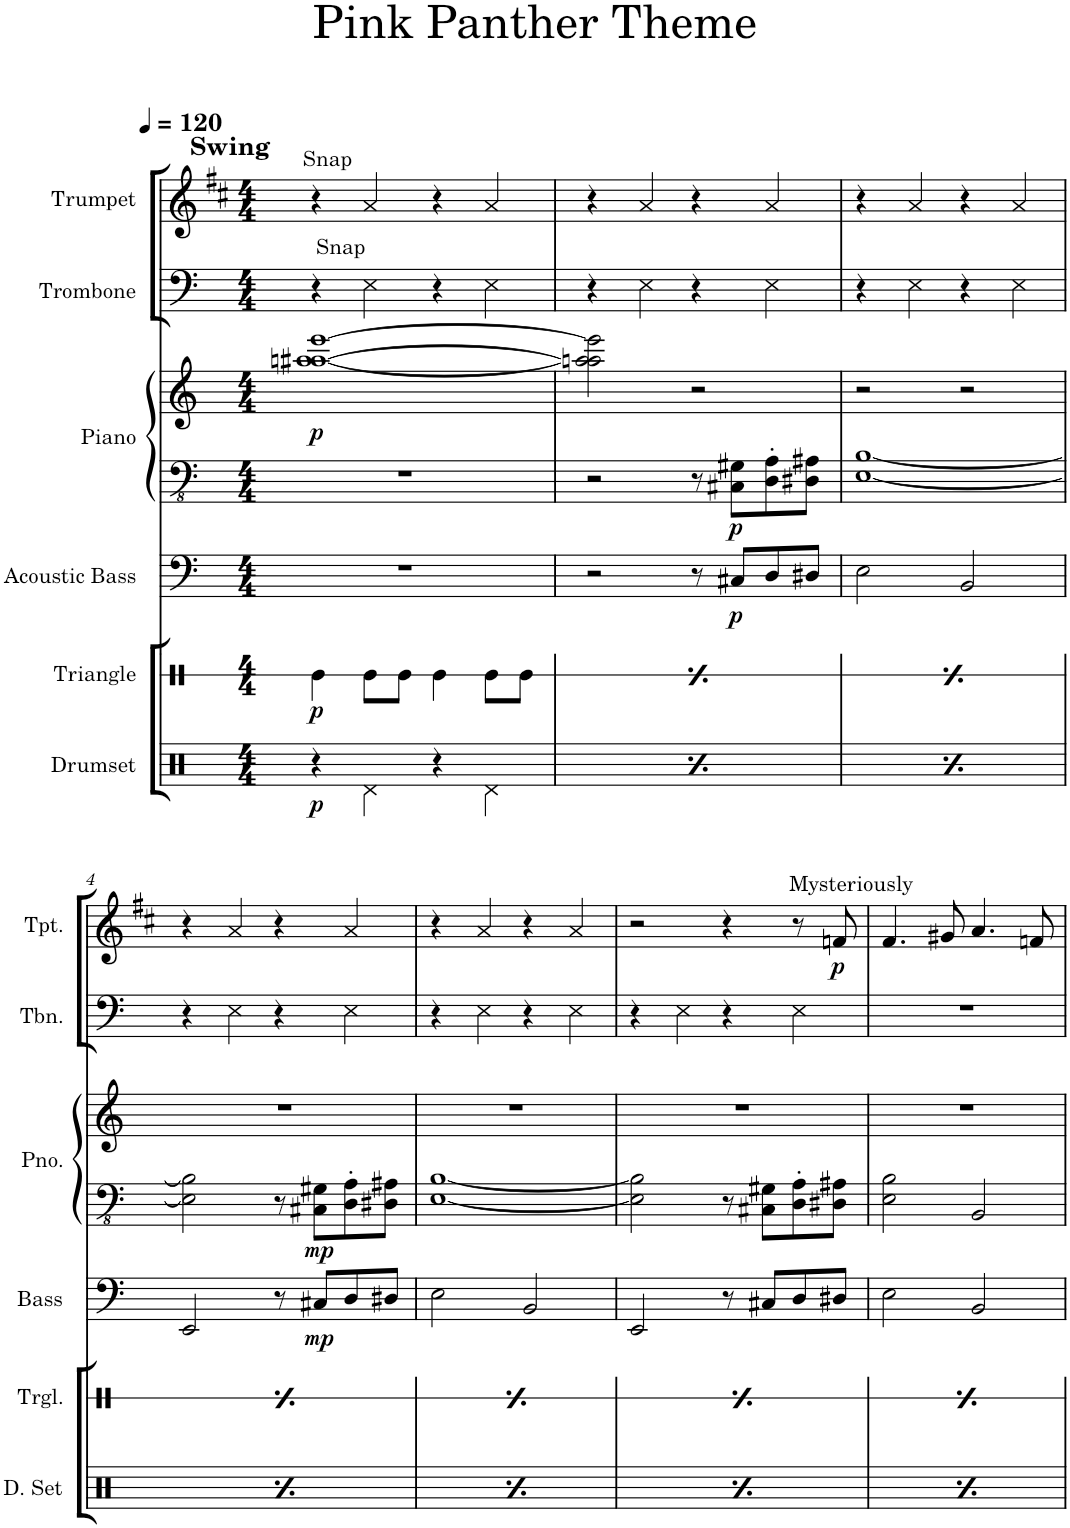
**kern	**dynam	**kern	**dynam	**kern	**dynam	**kern	**kern	**dynam	**kern	**kern	**dynam
*part6	*part6	*part5	*part5	*part4	*part4	*part3	*part3	*part3	*part2	*part1	*part1
*staff7	*staff7	*staff6	*staff6	*staff5	*staff5	*staff4	*staff3	*staff3/4	*staff2	*staff1	*staff1
*I"Drumset	*	*I"Triangle	*	*I"Acoustic Bass	*	*I"Piano	*	*	*I"Trombone	*I"Trumpet	*
*I'D. Set	*	*I'Trgl.	*	*I'Bass	*	*I'Pno.	*	*	*I'Tbn.	*I'Tpt.	*
*	*	*stria1	*	*	*	*	*	*	*	*	*
*clefX	*	*clefX	*	*clefF4	*	*clefFv4	*clefG2	*	*clefF4	*clefG2	*
*	*	*	*	*Trd7c12	*	*	*	*	*	*Trd1c2	*
*k[]	*	*k[]	*	*k[]	*	*k[]	*k[]	*	*k[]	*k[f#c#]	*
*M4/4	*	*M4/4	*	*M4/4	*	*M4/4	*M4/4	*	*M4/4	*M4/4	*
*MM120	*	*MM120	*	*MM120	*	*MM120	*MM120	*	*MM120	*MM120	*
=1	=1	=1	=1	=1	=1	=1	=1	=1	=1	=1	=1
!	!	!	!	!	!	!	!	!	!	!LO:TX:a:B:t=Swing	!
!	!LO:DY:b	!	!LO:DY:b	!	!	!	!	!LO:DY:b	!	!	!
4r	p	4Re\	p	1r	.	1r	[1aan [1aa#X [1eee	p	4r	4r	.
!	!	!	!	!	!	!	!	!	!	!LO:TX:a:t=Snap	!
!	!	!	!	!	!	!	!	!	!LO:TX:a:t=Snap	!	!
4Rd\	.	8Re\L	.	.	.	.	.	.	4E\	4a/	.
.	.	8Re\J	.	.	.	.	.	.	.	.	.
4r	.	4Re\	.	.	.	.	.	.	4r	4r	.
4Rd\	.	8Re\L	.	.	.	.	.	.	4E\	4a/	.
.	.	8Re\J	.	.	.	.	.	.	.	.	.
=2	=2	=2	=2	=2	=2	=2	=2	=2	=2	=2	=2
!	!LO:DY:b	!	!LO:DY:b	!	!	!	!	!	!	!	!
4r	p	4Re\	p	2r	.	2r	2aan\] 2aa#\] 2eee\]	.	4r	4r	.
4Rd\	.	8Re\L	.	.	.	.	.	.	4E\	4a/	.
.	.	8Re\J	.	.	.	.	.	.	.	.	.
4r	.	4Re\	.	8r	.	8r	2r	.	4r	4r	.
!	!	!	!	!	!LO:DY:b	!	!	!LO:DY:b=2	!	!	!
.	.	.	.	8C#X/L	p	8CC#X\ 8GG#X\L	.	p	.	.	.
4Rd\	.	8Re\L	.	8D/	.	8DD\' 8AA\'	.	.	4E\	4a/	.
.	.	8Re\J	.	8D#X/J	.	8DD#X\ 8AA#X\J	.	.	.	.	.
=3	=3	=3	=3	=3	=3	=3	=3	=3	=3	=3	=3
!	!LO:DY:b	!	!LO:DY:b	!	!	!	!	!	!	!	!
4r	p	4Re\	p	2E\	.	[1EE [<1BB	2r	.	4r	4r	.
4Rd\	.	8Re\L	.	.	.	.	.	.	4E\	4a/	.
.	.	8Re\J	.	.	.	.	.	.	.	.	.
4r	.	4Re\	.	2BB/	.	.	2r	.	4r	4r	.
4Rd\	.	8Re\L	.	.	.	.	.	.	4E\	4a/	.
.	.	8Re\J	.	.	.	.	.	.	.	.	.
!!LO:LB:g=z
=4	=4	=4	=4	=4	=4	=4	=4	=4	=4	=4	=4
!	!LO:DY:b	!	!LO:DY:b	!	!	!	!	!	!	!	!
4r	p	4Re\	p	2EE/	.	2EE\] 2BB\]	1r	.	4r	4r	.
4Rd\	.	8Re\L	.	.	.	.	.	.	4E\	4a/	.
.	.	8Re\J	.	.	.	.	.	.	.	.	.
4r	.	4Re\	.	8r	.	8r	.	.	4r	4r	.
!	!	!	!	!	!LO:DY:b	!	!	!LO:DY:b=2	!	!	!
.	.	.	.	8C#X/L	mp	8CC#X\ 8GG#X\L	.	mp	.	.	.
4Rd\	.	8Re\L	.	8D/	.	8DD\' 8AA\'	.	.	4E\	4a/	.
.	.	8Re\J	.	8D#X/J	.	8DD#X\ 8AA#X\J	.	.	.	.	.
=5	=5	=5	=5	=5	=5	=5	=5	=5	=5	=5	=5
!	!LO:DY:b	!	!LO:DY:b	!	!	!	!	!	!	!	!
4r	p	4Re\	p	2E\	.	[1EE [<1BB	1r	.	4r	4r	.
4Rd\	.	8Re\L	.	.	.	.	.	.	4E\	4a/	.
.	.	8Re\J	.	.	.	.	.	.	.	.	.
4r	.	4Re\	.	2BB/	.	.	.	.	4r	4r	.
4Rd\	.	8Re\L	.	.	.	.	.	.	4E\	4a/	.
.	.	8Re\J	.	.	.	.	.	.	.	.	.
=6	=6	=6	=6	=6	=6	=6	=6	=6	=6	=6	=6
!	!LO:DY:b	!	!LO:DY:b	!	!	!	!	!	!	!	!
4r	p	4Re\	p	2EE/	.	2EE\] 2BB\]	1r	.	4r	2r	.
4Rd\	.	8Re\L	.	.	.	.	.	.	4E\	.	.
.	.	8Re\J	.	.	.	.	.	.	.	.	.
4r	.	4Re\	.	8r	.	8r	.	.	4r	4r	.
.	.	.	.	8C#X/L	.	8CC#X\ 8GG#X\L	.	.	.	.	.
4Rd\	.	8Re\L	.	8D/	.	8DD\' 8AA\'	.	.	4E\	8r	.
!	!	!	!	!	!	!	!	!	!	!LO:TX:a:t=Mysteriously	!
!	!	!	!	!	!	!	!	!	!	!	!LO:DY:b
.	.	8Re\J	.	8D#X/J	.	8DD#X\ 8AA#X\J	.	.	.	8fn/	p
=7	=7	=7	=7	=7	=7	=7	=7	=7	=7	=7	=7
!	!LO:DY:b	!	!LO:DY:b	!	!	!	!	!	!	!	!
4r	p	4Re\	p	2E\	.	2EE\ 2BB\	1r	.	1r	4.f#/	.
4Rd\	.	8Re\L	.	.	.	.	.	.	.	.	.
.	.	8Re\J	.	.	.	.	.	.	.	8g#X/	.
4r	.	4Re\	.	2BB/	.	2BBB/	.	.	.	4.a/	.
4Rd\	.	8Re\L	.	.	.	.	.	.	.	.	.
.	.	8Re\J	.	.	.	.	.	.	.	8fn/	.
=	=	=	=	=	=	=	=	=	=	=	=
*-	*-	*-	*-	*-	*-	*-	*-	*-	*-	*-	*-
